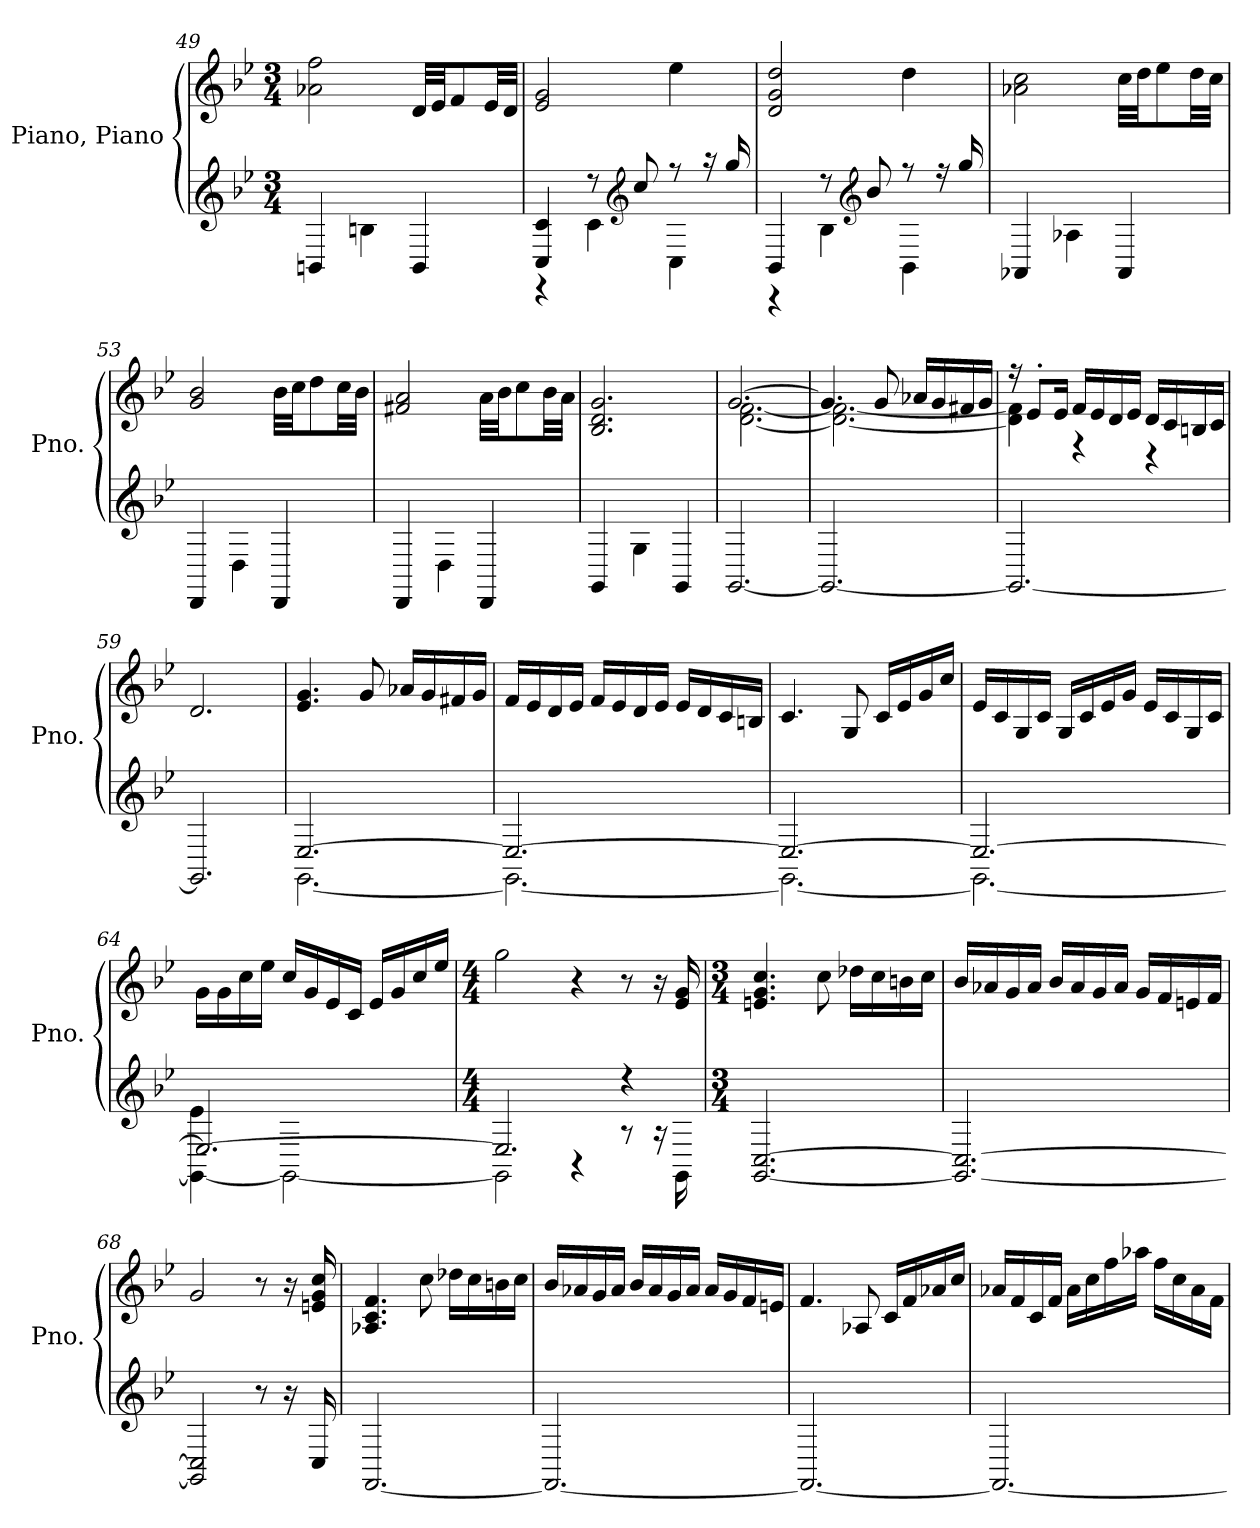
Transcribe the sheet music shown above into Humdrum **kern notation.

**kern	**kern
*part1	*part1
*staff2	*staff1
*I"Piano, Piano	*
*I'Pno.	*
!!LO:LB:g=z
*clefG2	*clefG2
*k[b-e-]	*k[b-e-]
*M3/4	*M3/4
=49	=49
4BBn/	2a-X\ 2ff\
4Bn\	.
4BB/	32d/LLL
.	32e-/JJ
.	8f/
.	32e-/LL
.	32d/JJJ
=50	=50
*^	*
4C/ 4c/	4r	2e-/ 2g/
8r	4c\	.
*clefG2	*	*
8cc/	.	.
8r	4C\	4ee-\
16r	.	.
16gg/	.	.
=51	=51	=51
4BB-/	4r	2d/ 2g/ 2dd/
8r	4B-\	.
*clefG2	*	*
8b-/	.	.
8r	4BB-\	4dd\
16r	.	.
16gg/	.	.
*v	*v	*
=52	=52
4AA-X/	2a-X\ 2cc\
4A-X\	.
4AA-/	32cc\LLL
.	32dd\JJ
.	8ee-\
.	32dd\LL
.	32cc\JJJ
=53	=53
4DD/	2g/ 2b-/
4D\	.
4DD/	32b-\LLL
.	32cc\JJ
.	8dd\
.	32cc\LL
.	32b-\JJJ
!!LO:LB:g=z
=54	=54
4DD/	2f#X/ 2a/
4D\	.
4DD/	32a\LLL
.	32b-\JJ
.	8cc\
.	32b-\LL
.	32a\JJJ
=55	=55
4GG/	2.B-/ 2.d/ 2.g/
4G\	.
4GG/	.
=56	=56
*	*^
[2.GG/	[2.g/	[2.d\ [2.f\
=57	=57	=57
2.GG/_	4.g/]	2.d\_ 2.f\_
.	8g/	.
.	16a-X/LL	.
.	16g/	.
.	16f#X/	.
.	16g/JJ	.
=58	=58	=58
2.GG/_	16r	4d\] 4f\]
.	8e-'/L	.
.	16e-/Jk	.
.	16f/LL	4r
.	16e-/	.
.	16d/	.
.	16e-/JJ	.
.	16d/LL	4r
.	16c/	.
.	16Bn/	.
.	16c/JJ	.
*	*v	*v
=59	=59
2.GG/]	2.d/
!!LO:PB:g=z
=60	=60
*^	*
[2.E-/	[2.GG\	4.e-/ 4.g/
.	.	8g/
.	.	16a-X/LL
.	.	16g/
.	.	16f#X/
.	.	16g/JJ
=61	=61	=61
2.E-/_	2.GG\_	16f/LL
.	.	16e-/
.	.	16d/
.	.	16e-/JJ
.	.	16f/LL
.	.	16e-/
.	.	16d/
.	.	16e-/JJ
.	.	16e-/LL
.	.	16d/
.	.	16c/
.	.	16Bn/JJ
=62	=62	=62
2.E-/_	2.GG\_	4.c/
.	.	8G/
.	.	16c/LL
.	.	16e-/
.	.	16g/
.	.	16cc/JJ
=63	=63	=63
2.E-/_	2.GG\_	16e-/LL
.	.	16c/
.	.	16G/
.	.	16c/JJ
.	.	16G/LL
.	.	16c/
.	.	16e-/
.	.	16g/JJ
.	.	16e-/LL
.	.	16c/
.	.	16G/
.	.	16c/JJ
!!LO:LB:g=z
=64	=64	=64
2.E-/_	4GG\_ 4e-\	16g\LL
.	.	16g\
.	.	16cc\
.	.	16ee-\JJ
.	2GG\_	16cc/LL
.	.	16g/
.	.	16e-/
.	.	16c/JJ
.	.	16e-/LL
.	.	16g/
.	.	16cc/
.	.	16ee-/JJ
=65	=65	=65
*M4/4	*	*M4/4
2.E-/]	2GG\]	2gg\
.	4r	4r
4r	8r	8r
.	16r	16r
.	16GG\	16e-/ 16g/
*v	*v	*
=66	=66
*M3/4	*M3/4
[2.GG/ [2.C/	4.en/ 4.g/ 4.cc/
.	8cc\
.	16dd-X\LL
.	16cc\
.	16bn\
.	16cc\JJ
=67	=67
2.GG/_ 2.C/_	16b-/LL
.	16a-X/
.	16g/
.	16a-/JJ
.	16b-/LL
.	16a-/
.	16g/
.	16a-/JJ
.	16g/LL
.	16f/
.	16en/
.	16f/JJ
=68	=68
2GG/] 2C/]	2g/
8r	8r
16r	16r
16C/	16en/ 16g/ 16cc/
!!LO:LB:g=z
=69	=69
[2.FF/	4.A-X/ 4.c/ 4.f/
.	8cc\
.	16dd-X\LL
.	16cc\
.	16bn\
.	16cc\JJ
=70	=70
2.FF/_	16b-/LL
.	16a-X/
.	16g/
.	16a-/JJ
.	16b-/LL
.	16a-/
.	16g/
.	16a-/JJ
.	16a-/LL
.	16g/
.	16f/
.	16en/JJ
=71	=71
2.FF/_	4.f/
.	8A-X/
.	16c/LL
.	16f/
.	16a-X/
.	16cc/JJ
=72	=72
2.FF/_	16a-X/LL
.	16f/
.	16c/
.	16f/JJ
.	16a-\LL
.	16cc\
.	16ff\
.	16aa-X\JJ
.	16ff\LL
.	16cc\
.	16a-\
.	16f\JJ
=	=
*-	*-
